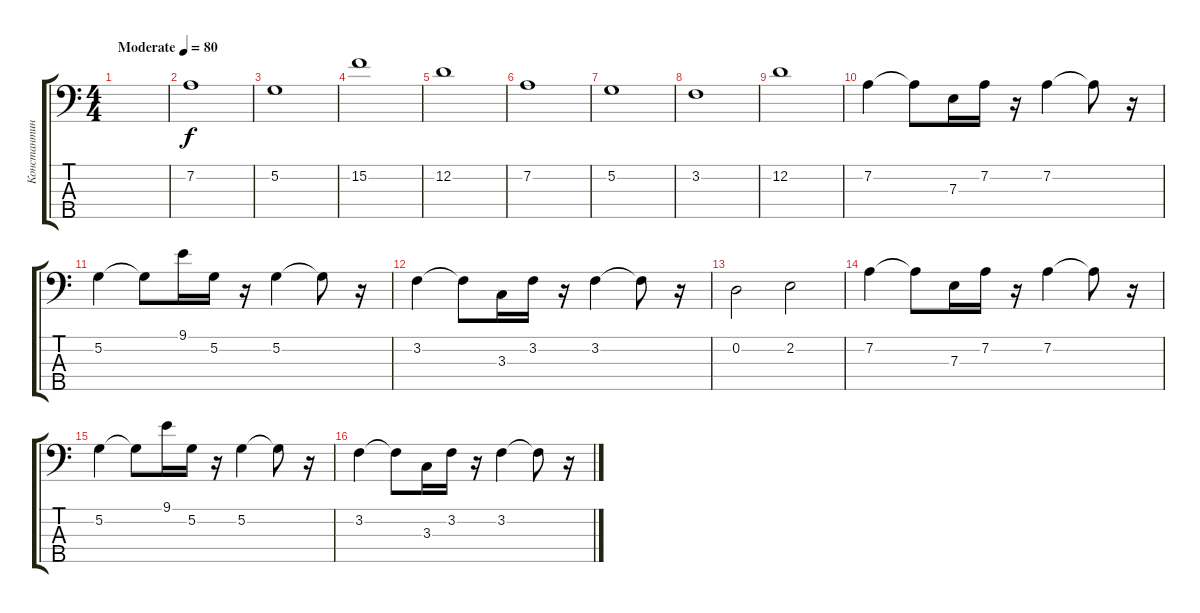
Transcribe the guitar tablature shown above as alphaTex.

\track ("Константин Бекрев" "Константин") {instrument electricbasspick}
\staff {score tabs}
\tuning (G2 D2 A1 E1 B0) {hide}
\ts (4 4)
\tempo (80 "Moderate")
\clef f4
\ks c
|
7.2.1 |
5.2.1 |
15.2.1 |
12.2.1 |
7.2.1 |
5.2.1 |
3.2.1 |
12.2.1 |
7.2.4 7.2{t}.8 7.3.16 7.2.16 r.16 7.2.4 7.2{t}.8 r.16 |
5.2.4 5.2{t}.8 9.1.16 5.2.16 r.16 5.2.4 5.2{t}.8 r.16 |
3.2.4 3.2{t}.8 3.3.16 3.2.16 r.16 3.2.4 3.2{t}.8 r.16 |
0.2.2 2.2.2 |
7.2.4 7.2{t}.8 7.3.16 7.2.16 r.16 7.2.4 7.2{t}.8 r.16 |
5.2.4 5.2{t}.8 9.1.16 5.2.16 r.16 5.2.4 5.2{t}.8 r.16 |
3.2.4 3.2{t}.8 3.3.16 3.2.16 r.16 3.2.4 3.2{t}.8 r.16
